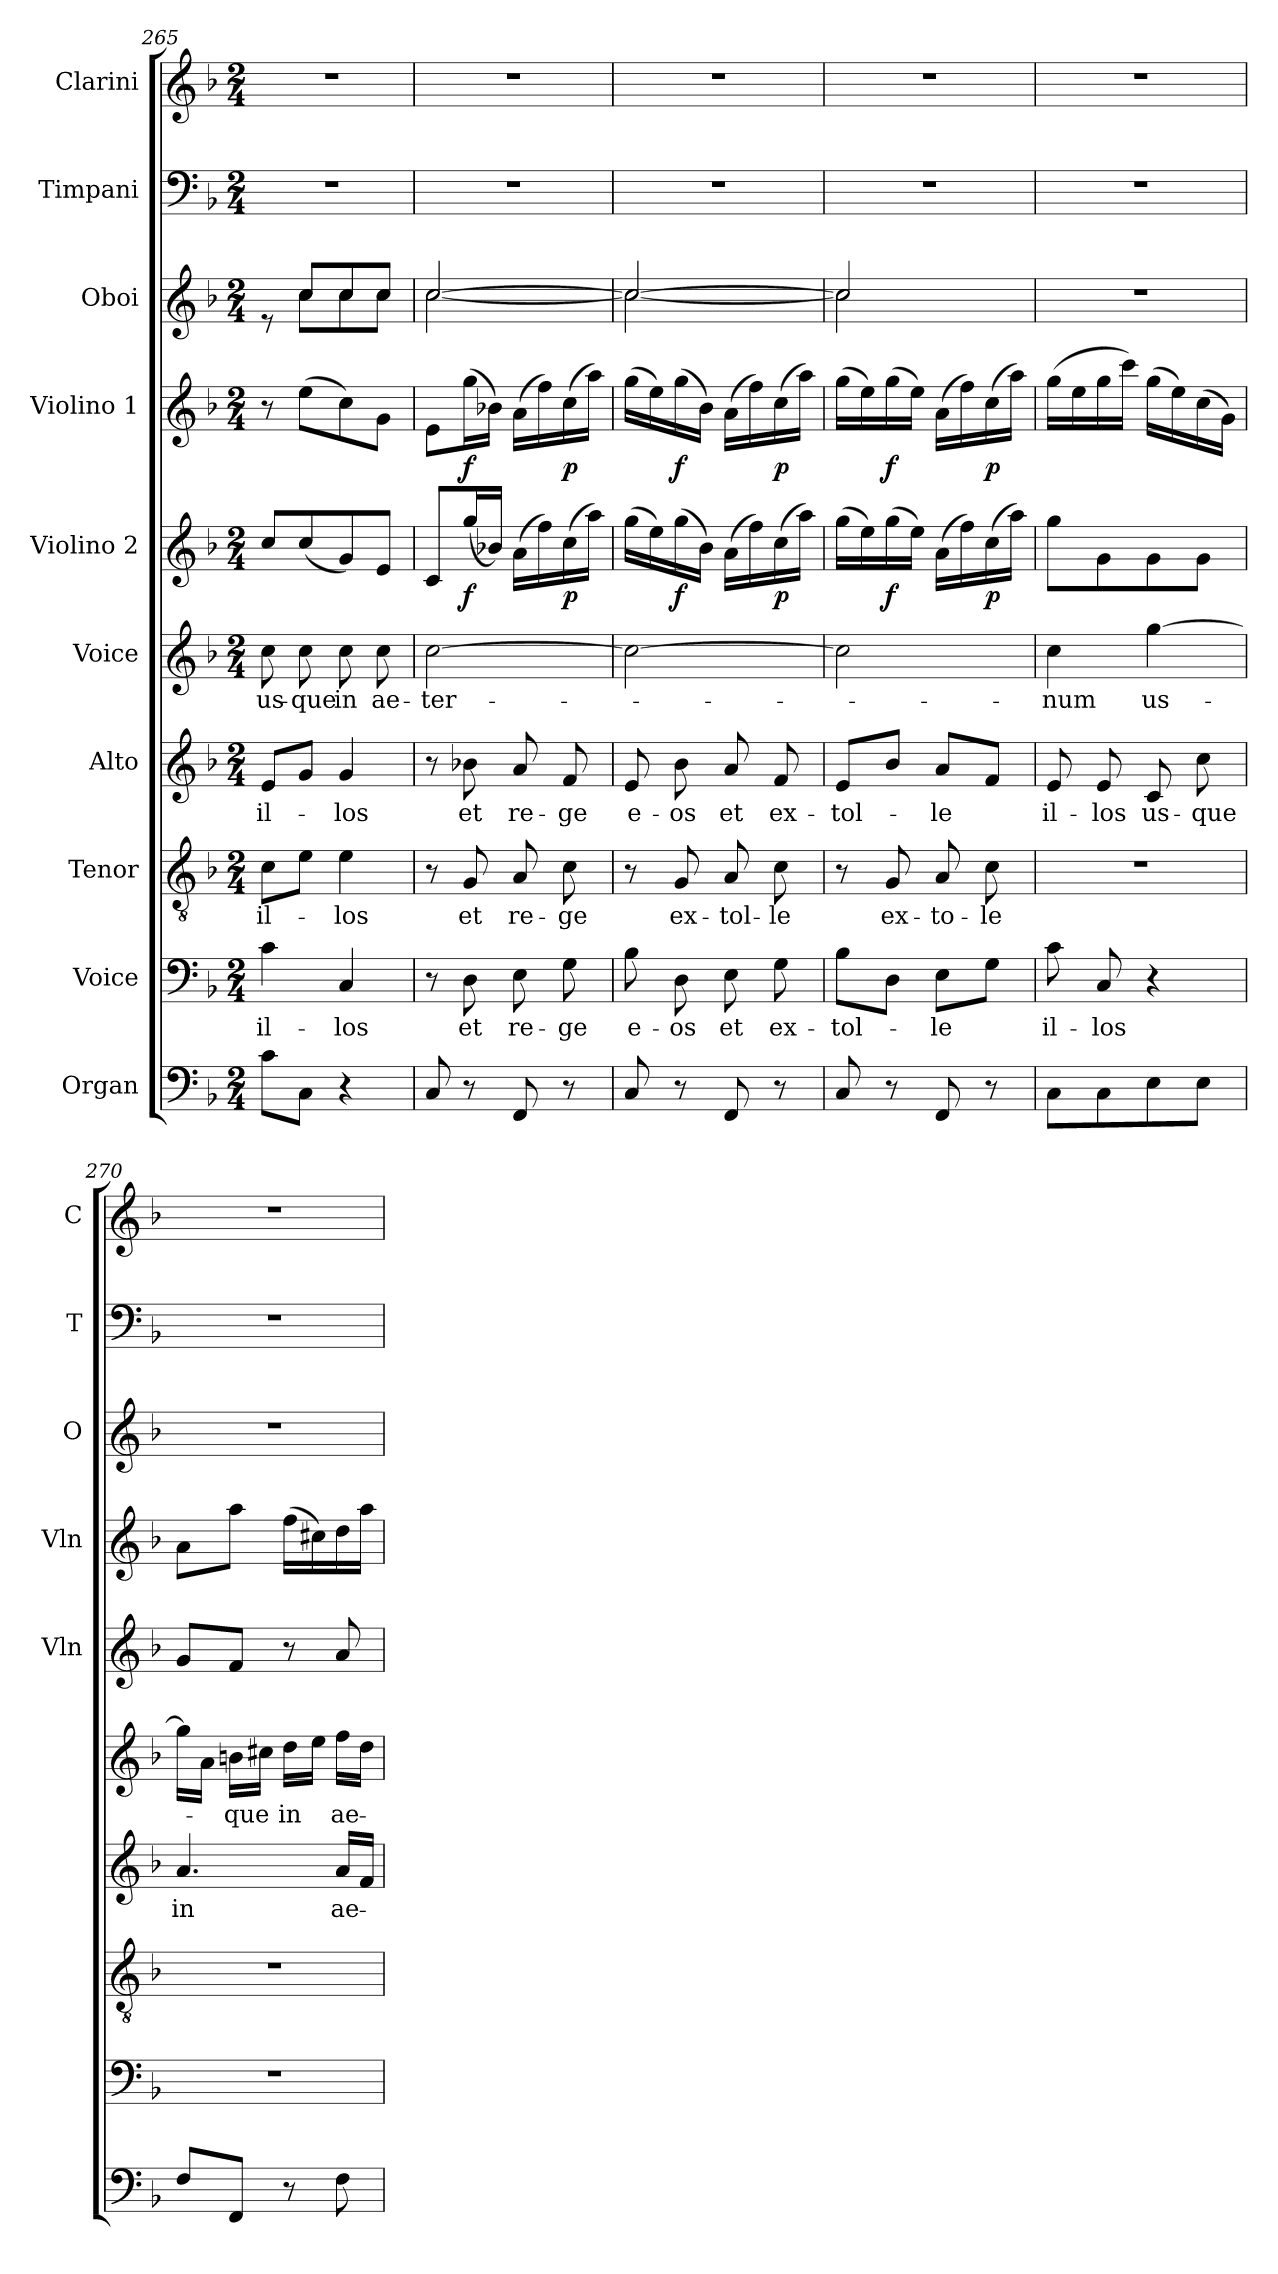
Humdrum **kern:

**kern	**kern	**text	**kern	**text	**kern	**text	**kern	**text	**kern	**dynam	**kern	**dynam	**kern	**kern	**kern
*part10	*part9	*part9	*part8	*part8	*part7	*part7	*part6	*part6	*part5	*part5	*part4	*part4	*part3	*part2	*part1
*staff10	*staff9	*staff9	*staff8	*staff8	*staff7	*staff7	*staff6	*staff6	*staff5	*staff5	*staff4	*staff4	*staff3	*staff2	*staff1
*I"Organ	*I"Voice	*	*I"Tenor	*	*I"Alto	*	*I"Voice	*	*I"Violino 2	*	*I"Violino 1	*	*I"Oboi	*I"Timpani	*I"Clarini
*	*	*	*	*	*	*	*	*	*I'Vln	*	*I'Vln	*	*I'O	*I'T	*I'C
!!LO:PB:g=z
*clefF4	*clefF4	*	*clefGv2	*	*clefG2	*	*clefG2	*	*clefG2	*	*clefG2	*	*clefG2	*clefF4	*clefG2
*k[b-]	*k[b-]	*	*k[b-]	*	*k[b-]	*	*k[b-]	*	*k[b-]	*	*k[b-]	*	*k[b-]	*k[b-]	*k[b-]
*M2/4	*M2/4	*	*M2/4	*	*M2/4	*	*M2/4	*	*M2/4	*	*M2/4	*	*M2/4	*M2/4	*M2/4
=265	=265	=265	=265	=265	=265	=265	=265	=265	=265	=265	=265	=265	=265	=265	=265
!	!	!LO:LY:b	!	!LO:LY:b	!	!LO:LY:b	!	!LO:LY:b	!	!	!	!	!	!	!
*	*	*	*	*	*	*	*	*	*	*	*	*	*^	*	*
8c\L	4c\	il-	8c\L	il-	8e/L	il-	8cc\	us-	8cc/L	.	8r	.	8re	8ryy	2r	2r
!	!	!	!	!	!	!	!	!LO:LY:b	!	!	!	!	!	!	!	!
8C\J	.	.	8e\J	.	8g/J	.	8cc\	-que	(8cc/	.	(8ee\L	.	8cc/L	8cc\L	.	.
!	!	!LO:LY:b	!	!LO:LY:b	!	!LO:LY:b	!	!LO:LY:b	!	!	!	!	!	!	!	!
4r	4C/	-los	4e\	-los	4g/	-los	8cc\	in	8g/)	.	8cc\)	.	8cc/	8cc\	.	.
!	!	!	!	!	!	!	!	!LO:LY:b	!	!	!	!	!	!	!	!
.	.	.	.	.	.	.	8cc\	ae-	8e/J	.	8g\J	.	8cc/J	8cc\J	.	.
=266	=266	=266	=266	=266	=266	=266	=266	=266	=266	=266	=266	=266	=266	=266	=266	=266
!	!	!	!	!	!	!	!	!LO:LY:b	!	!	!	!	!	!	!	!
8C/	8r	.	8r	.	8r	.	[2cc\	-ter-	8c/L	.	8e\L	.	[2cc/	[2cc\	2r	2r
!	!	!LO:LY:b	!	!LO:LY:b	!	!LO:LY:b	!	!	!	!LO:DY:b	!	!LO:DY:b	!	!	!	!
8r	8D\	et	8G/	et	8b-X\	et	.	.	(16gg/L	f	(16gg\L	f	.	.	.	.
.	.	.	.	.	.	.	.	.	16b-X/JJ)	.	16b-X\JJ)	.	.	.	.	.
!	!	!LO:LY:b	!	!LO:LY:b	!	!LO:LY:b	!	!	!	!	!	!	!	!	!	!
8FF/	8E\	re-	8A/	re-	8a/	re-	.	.	(16a\LL	.	(16a\LL	.	.	.	.	.
.	.	.	.	.	.	.	.	.	16ff\)	.	16ff\)	.	.	.	.	.
!	!	!LO:LY:b	!	!LO:LY:b	!	!LO:LY:b	!	!	!	!LO:DY:b	!	!LO:DY:b	!	!	!	!
8r	8G\	-ge	8c\	-ge	8f/	-ge	.	.	(16cc\	p	(16cc\	p	.	.	.	.
.	.	.	.	.	.	.	.	.	16aa\JJ)	.	16aa\JJ)	.	.	.	.	.
=267	=267	=267	=267	=267	=267	=267	=267	=267	=267	=267	=267	=267	=267	=267	=267	=267
!	!	!LO:LY:b	!	!	!	!LO:LY:b	!	!	!	!	!	!	!	!	!	!
8C/	8B-\	e-	8r	.	8e/	e-	2cc\_	.	(16gg\LL	.	(16gg\LL	.	2cc/_	2cc\_	2r	2r
.	.	.	.	.	.	.	.	.	16ee\)	.	16ee\)	.	.	.	.	.
!	!	!LO:LY:b	!	!LO:LY:b	!	!LO:LY:b	!	!	!	!LO:DY:b	!	!LO:DY:b	!	!	!	!
8r	8D\	-os	8G/	ex-	8b-\	-os	.	.	(16gg\	f	(16gg\	f	.	.	.	.
.	.	.	.	.	.	.	.	.	16b-\JJ)	.	16b-\JJ)	.	.	.	.	.
!	!	!LO:LY:b	!	!LO:LY:b	!	!LO:LY:b	!	!	!	!	!	!	!	!	!	!
8FF/	8E\	et	8A/	-tol-	8a/	et	.	.	(16a\LL	.	(16a\LL	.	.	.	.	.
.	.	.	.	.	.	.	.	.	16ff\)	.	16ff\)	.	.	.	.	.
!	!	!LO:LY:b	!	!LO:LY:b	!	!LO:LY:b	!	!	!	!LO:DY:b	!	!LO:DY:b	!	!	!	!
8r	8G\	ex-	8c\	-le	8f/	ex-	.	.	(16cc\	p	(16cc\	p	.	.	.	.
.	.	.	.	.	.	.	.	.	16aa\JJ)	.	16aa\JJ)	.	.	.	.	.
=268	=268	=268	=268	=268	=268	=268	=268	=268	=268	=268	=268	=268	=268	=268	=268	=268
!	!	!LO:LY:b	!	!	!	!LO:LY:b	!	!	!	!	!	!	!	!	!	!
8C/	8B-\L	-tol-	8r	.	8e/L	-tol-	2cc\]	.	(16gg\LL	.	(16gg\LL	.	2cc/]	2cc\]	2r	2r
.	.	.	.	.	.	.	.	.	16ee\)	.	16ee\)	.	.	.	.	.
!	!	!	!	!LO:LY:b	!	!	!	!	!	!LO:DY:b	!	!LO:DY:b	!	!	!	!
8r	8D\J	.	8G/	ex-	8b-/J	.	.	.	(16gg\	f	(16gg\	f	.	.	.	.
.	.	.	.	.	.	.	.	.	16ee\JJ)	.	16ee\JJ)	.	.	.	.	.
!	!	!LO:LY:b	!	!LO:LY:b	!	!LO:LY:b	!	!	!	!	!	!	!	!	!	!
8FF/	8E\L	-le	8A/	-to-	8a/L	-le	.	.	(16a\LL	.	(16a\LL	.	.	.	.	.
.	.	.	.	.	.	.	.	.	16ff\)	.	16ff\)	.	.	.	.	.
!	!	!	!	!LO:LY:b	!	!	!	!	!	!LO:DY:b	!	!LO:DY:b	!	!	!	!
8r	8G\J	.	8c\	-le	8f/J	.	.	.	(16cc\	p	(16cc\	p	.	.	.	.
.	.	.	.	.	.	.	.	.	16aa\JJ)	.	16aa\JJ)	.	.	.	.	.
*	*	*	*	*	*	*	*	*	*	*	*	*	*v	*v	*	*
=269	=269	=269	=269	=269	=269	=269	=269	=269	=269	=269	=269	=269	=269	=269	=269
!	!	!LO:LY:b	!	!	!	!LO:LY:b	!	!LO:LY:b	!	!	!	!	!	!	!
8C\L	8c\	il-	2r	.	8e/	il-	4cc\	-num	8gg\L	.	(16gg\LL	.	2r	2r	2r
.	.	.	.	.	.	.	.	.	.	.	16ee\	.	.	.	.
!	!	!LO:LY:b	!	!	!	!LO:LY:b	!	!	!	!	!	!	!	!	!
8C\	8C/	-los	.	.	8e/	-los	.	.	8g\	.	16gg\	.	.	.	.
.	.	.	.	.	.	.	.	.	.	.	16ccc\JJ)	.	.	.	.
!	!	!	!	!	!	!LO:LY:b	!	!LO:LY:b	!	!	!	!	!	!	!
8E\	4r	.	.	.	8c/	us-	[4gg\	us-	8g\	.	(16gg\LL	.	.	.	.
.	.	.	.	.	.	.	.	.	.	.	16ee\)	.	.	.	.
!	!	!	!	!	!	!LO:LY:b	!	!	!	!	!	!	!	!	!
8E\J	.	.	.	.	8cc\	-que	.	.	8g\J	.	(16cc\	.	.	.	.
.	.	.	.	.	.	.	.	.	.	.	16g\JJ)	.	.	.	.
!!LO:PB:g=z
=270	=270	=270	=270	=270	=270	=270	=270	=270	=270	=270	=270	=270	=270	=270	=270
!	!	!	!	!	!	!LO:LY:b	!	!	!	!	!	!	!	!	!
8F/L	2r	.	2r	.	4.a/	in	16gg\LL]	.	8g/L	.	8a\L	.	2r	2r	2r
.	.	.	.	.	.	.	16a\JJ	.	.	.	.	.	.	.	.
!	!	!	!	!	!	!	!	!LO:LY:b	!	!	!	!	!	!	!
8FF/J	.	.	.	.	.	.	16bn\LL	-que	8f/J	.	8aa\J	.	.	.	.
.	.	.	.	.	.	.	16cc#X\JJ	.	.	.	.	.	.	.	.
!	!	!	!	!	!	!	!	!LO:LY:b	!	!	!	!	!	!	!
8r	.	.	.	.	.	.	16dd\LL	in	8r	.	(16ff\LL	.	.	.	.
.	.	.	.	.	.	.	16ee\JJ	.	.	.	16cc#X\)	.	.	.	.
!	!	!	!	!	!	!LO:LY:b	!	!LO:LY:b	!	!	!	!	!	!	!
8F\	.	.	.	.	16a/LL	ae-	16ff\LL	ae-	8a/	.	16dd\	.	.	.	.
.	.	.	.	.	16f/JJ	.	16dd\JJ	.	.	.	16aa\JJ	.	.	.	.
=	=	=	=	=	=	=	=	=	=	=	=	=	=	=	=
*-	*-	*-	*-	*-	*-	*-	*-	*-	*-	*-	*-	*-	*-	*-	*-
